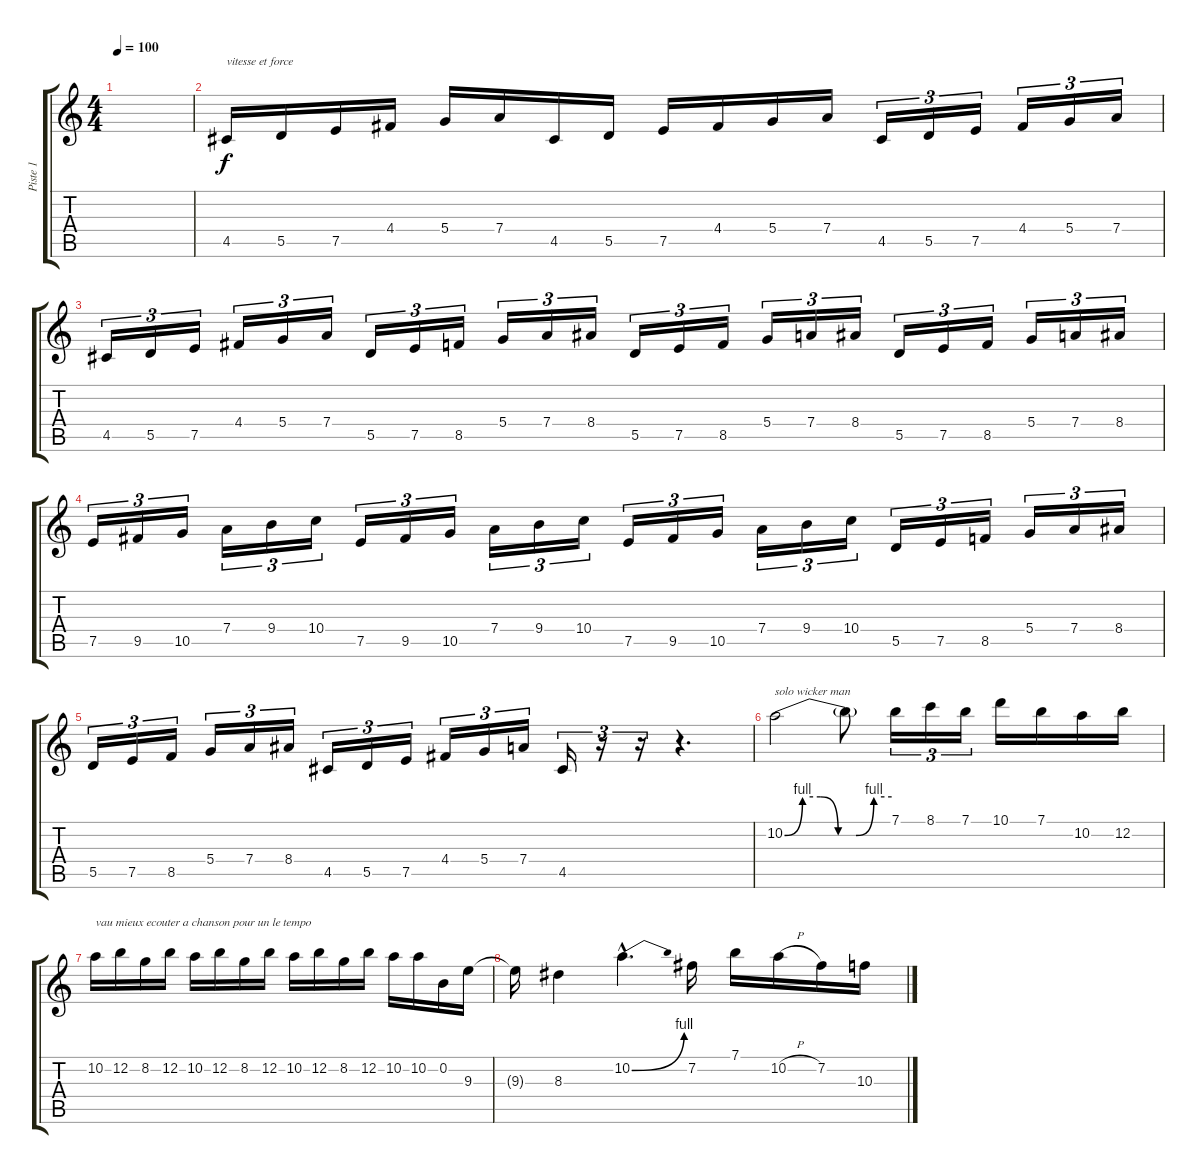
\track ("Piste 1" "Piste 1") {instrument distortionguitar}
\staff {score tabs}
\tuning (E4 B3 G3 D3 A2 E2) {hide}
\ts (4 4)
\tempo 100
\clef g2
\ks c
|
4.5.16{txt "vitesse et force"} 5.5.16 7.5.16 4.4.16 5.4.16 7.4.16 4.5.16 5.5.16 7.5.16 4.4.16 5.4.16 7.4.16 4.5.16{tu (3 2)} 5.5.16{tu (3 2)} 7.5.16{tu (3 2)} 4.4.16{tu (3 2)} 5.4.16{tu (3 2)} 7.4.16{tu (3 2)} |
4.5.16{tu (3 2)} 5.5.16{tu (3 2)} 7.5.16{tu (3 2)} 4.4.16{tu (3 2)} 5.4.16{tu (3 2)} 7.4.16{tu (3 2)} 5.5.16{tu (3 2)} 7.5.16{tu (3 2)} 8.5.16{tu (3 2)} 5.4.16{tu (3 2)} 7.4.16{tu (3 2)} 8.4.16{tu (3 2)} 5.5.16{tu (3 2)} 7.5.16{tu (3 2)} 8.5.16{tu (3 2)} 5.4.16{tu (3 2)} 7.4.16{tu (3 2)} 8.4.16{tu (3 2)} 5.5.16{tu (3 2)} 7.5.16{tu (3 2)} 8.5.16{tu (3 2)} 5.4.16{tu (3 2)} 7.4.16{tu (3 2)} 8.4.16{tu (3 2)} |
7.5.16{tu (3 2)} 9.5.16{tu (3 2)} 10.5.16{tu (3 2)} 7.4.16{tu (3 2)} 9.4.16{tu (3 2)} 10.4.16{tu (3 2)} 7.5.16{tu (3 2)} 9.5.16{tu (3 2)} 10.5.16{tu (3 2)} 7.4.16{tu (3 2)} 9.4.16{tu (3 2)} 10.4.16{tu (3 2)} 7.5.16{tu (3 2)} 9.5.16{tu (3 2)} 10.5.16{tu (3 2)} 7.4.16{tu (3 2)} 9.4.16{tu (3 2)} 10.4.16{tu (3 2)} 5.5.16{tu (3 2)} 7.5.16{tu (3 2)} 8.5.16{tu (3 2)} 5.4.16{tu (3 2)} 7.4.16{tu (3 2)} 8.4.16{tu (3 2)} |
5.5.16{tu (3 2)} 7.5.16{tu (3 2)} 8.5.16{tu (3 2)} 5.4.16{tu (3 2)} 7.4.16{tu (3 2)} 8.4.16{tu (3 2)} 4.5.16{tu (3 2)} 5.5.16{tu (3 2)} 7.5.16{tu (3 2)} 4.4.16{tu (3 2)} 5.4.16{tu (3 2)} 7.4.16{tu (3 2)} 4.5.16{tu (3 2)} r.16{tu (3 2)} r.16{tu (3 2)} r.4{d} |
10.2{be (custom 0 0 10 4 20 4 30 0 40 0 50 4 60 4)}.2{txt "solo wicker man"} 10.2{t}.8 7.1.16{tu (3 2)} 8.1.16{tu (3 2)} 7.1.16{tu (3 2)} 10.1.16 7.1.16 10.2.16 12.2.16 |
10.2.16{txt "vau mieux ecouter a chanson pour un le tempo "} 12.2.16 8.2.16 12.2.16 10.2.16 12.2.16 8.2.16 12.2.16 10.2.16 12.2.16 8.2.16 12.2.16 10.2.16 10.2.16 0.2.16 9.3.16 |
9.3{t}.16 8.3.4 10.2{be (bend 0 0 60 4) hac}.4{d} 7.2.16 7.1.16 10.2{h}.16 7.2.16 10.3.16
